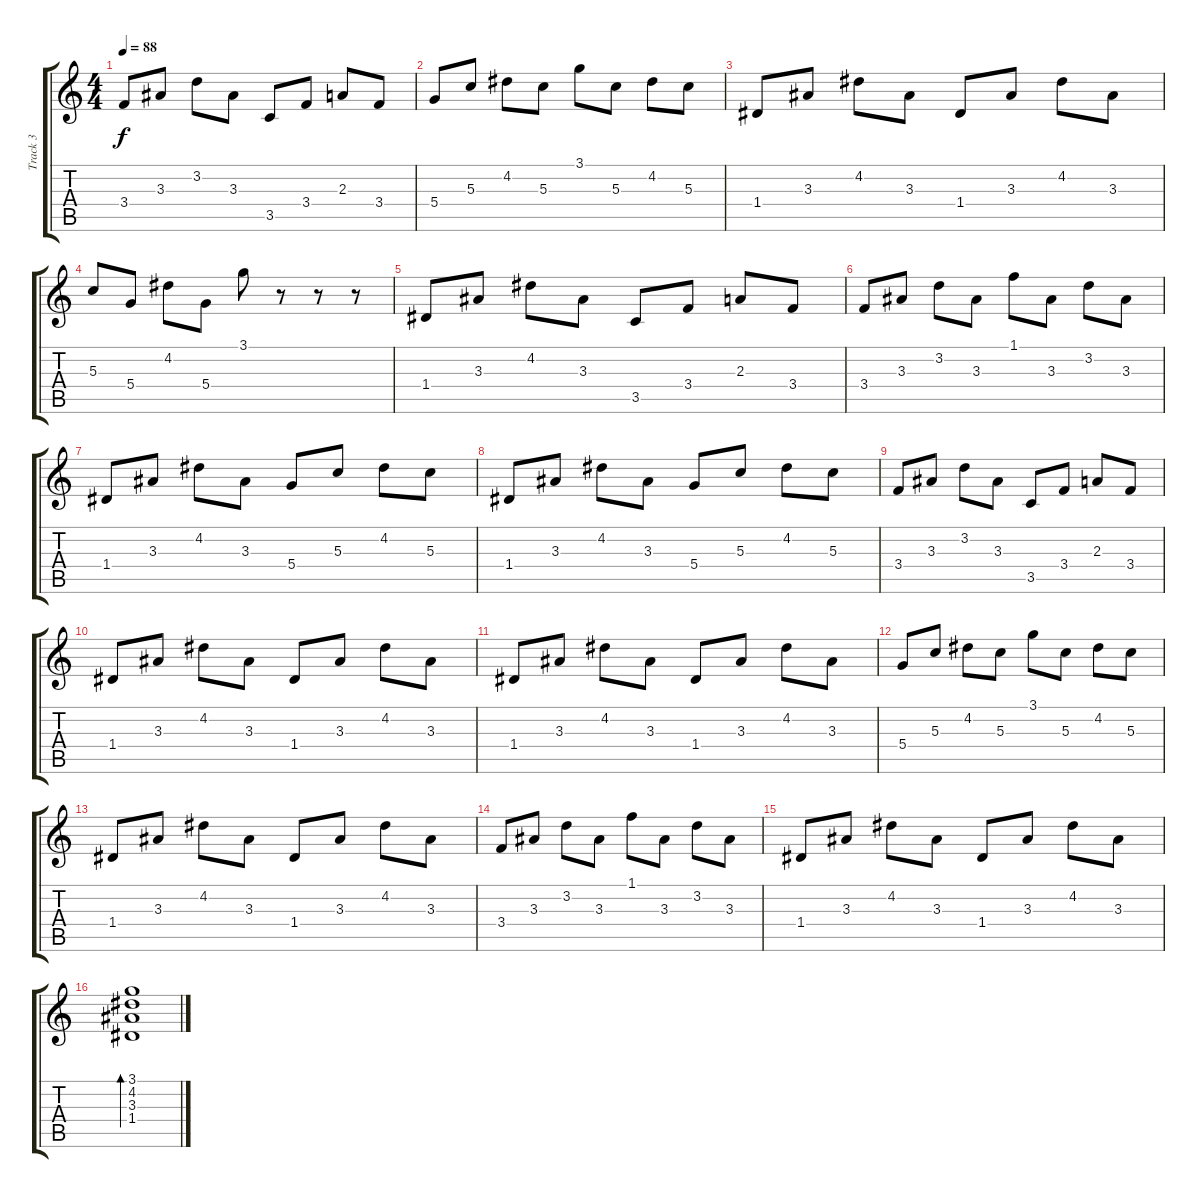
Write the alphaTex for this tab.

\track ("Track 3" "Track 3") {instrument acousticguitarsteel}
\staff {score tabs}
\tuning (E4 B3 G3 D3 A2 E2) {hide}
\ts (4 4)
\tempo 88
\clef g2
\ks c
3.4.8{dy f} 3.3.8 3.2.8 3.3.8 3.5.8 3.4.8 2.3.8 3.4.8 |
5.4.8 5.3.8 4.2.8 5.3.8 3.1.8 5.3.8 4.2.8 5.3.8 |
1.4.8 3.3.8 4.2.8 3.3.8 1.4.8 3.3.8 4.2.8 3.3.8 |
5.3.8 5.4.8 4.2.8 5.4.8 3.1.8 r.8 r.8 r.8 |
1.4.8 3.3.8 4.2.8 3.3.8 3.5.8 3.4.8 2.3.8 3.4.8 |
3.4.8 3.3.8 3.2.8 3.3.8 1.1.8 3.3.8 3.2.8 3.3.8 |
1.4.8 3.3.8 4.2.8 3.3.8 5.4.8 5.3.8 4.2.8 5.3.8 |
1.4.8 3.3.8 4.2.8 3.3.8 5.4.8 5.3.8 4.2.8 5.3.8 |
3.4.8 3.3.8 3.2.8 3.3.8 3.5.8 3.4.8 2.3.8 3.4.8 |
1.4.8 3.3.8 4.2.8 3.3.8 1.4.8 3.3.8 4.2.8 3.3.8 |
1.4.8 3.3.8 4.2.8 3.3.8 1.4.8 3.3.8 4.2.8 3.3.8 |
5.4.8 5.3.8 4.2.8 5.3.8 3.1.8 5.3.8 4.2.8 5.3.8 |
1.4.8 3.3.8 4.2.8 3.3.8 1.4.8 3.3.8 4.2.8 3.3.8 |
3.4.8 3.3.8 3.2.8 3.3.8 1.1.8 3.3.8 3.2.8 3.3.8 |
1.4.8 3.3.8 4.2.8 3.3.8 1.4.8 3.3.8 4.2.8 3.3.8 |
(3.1 4.2 3.3 1.4).1{bd 240}
